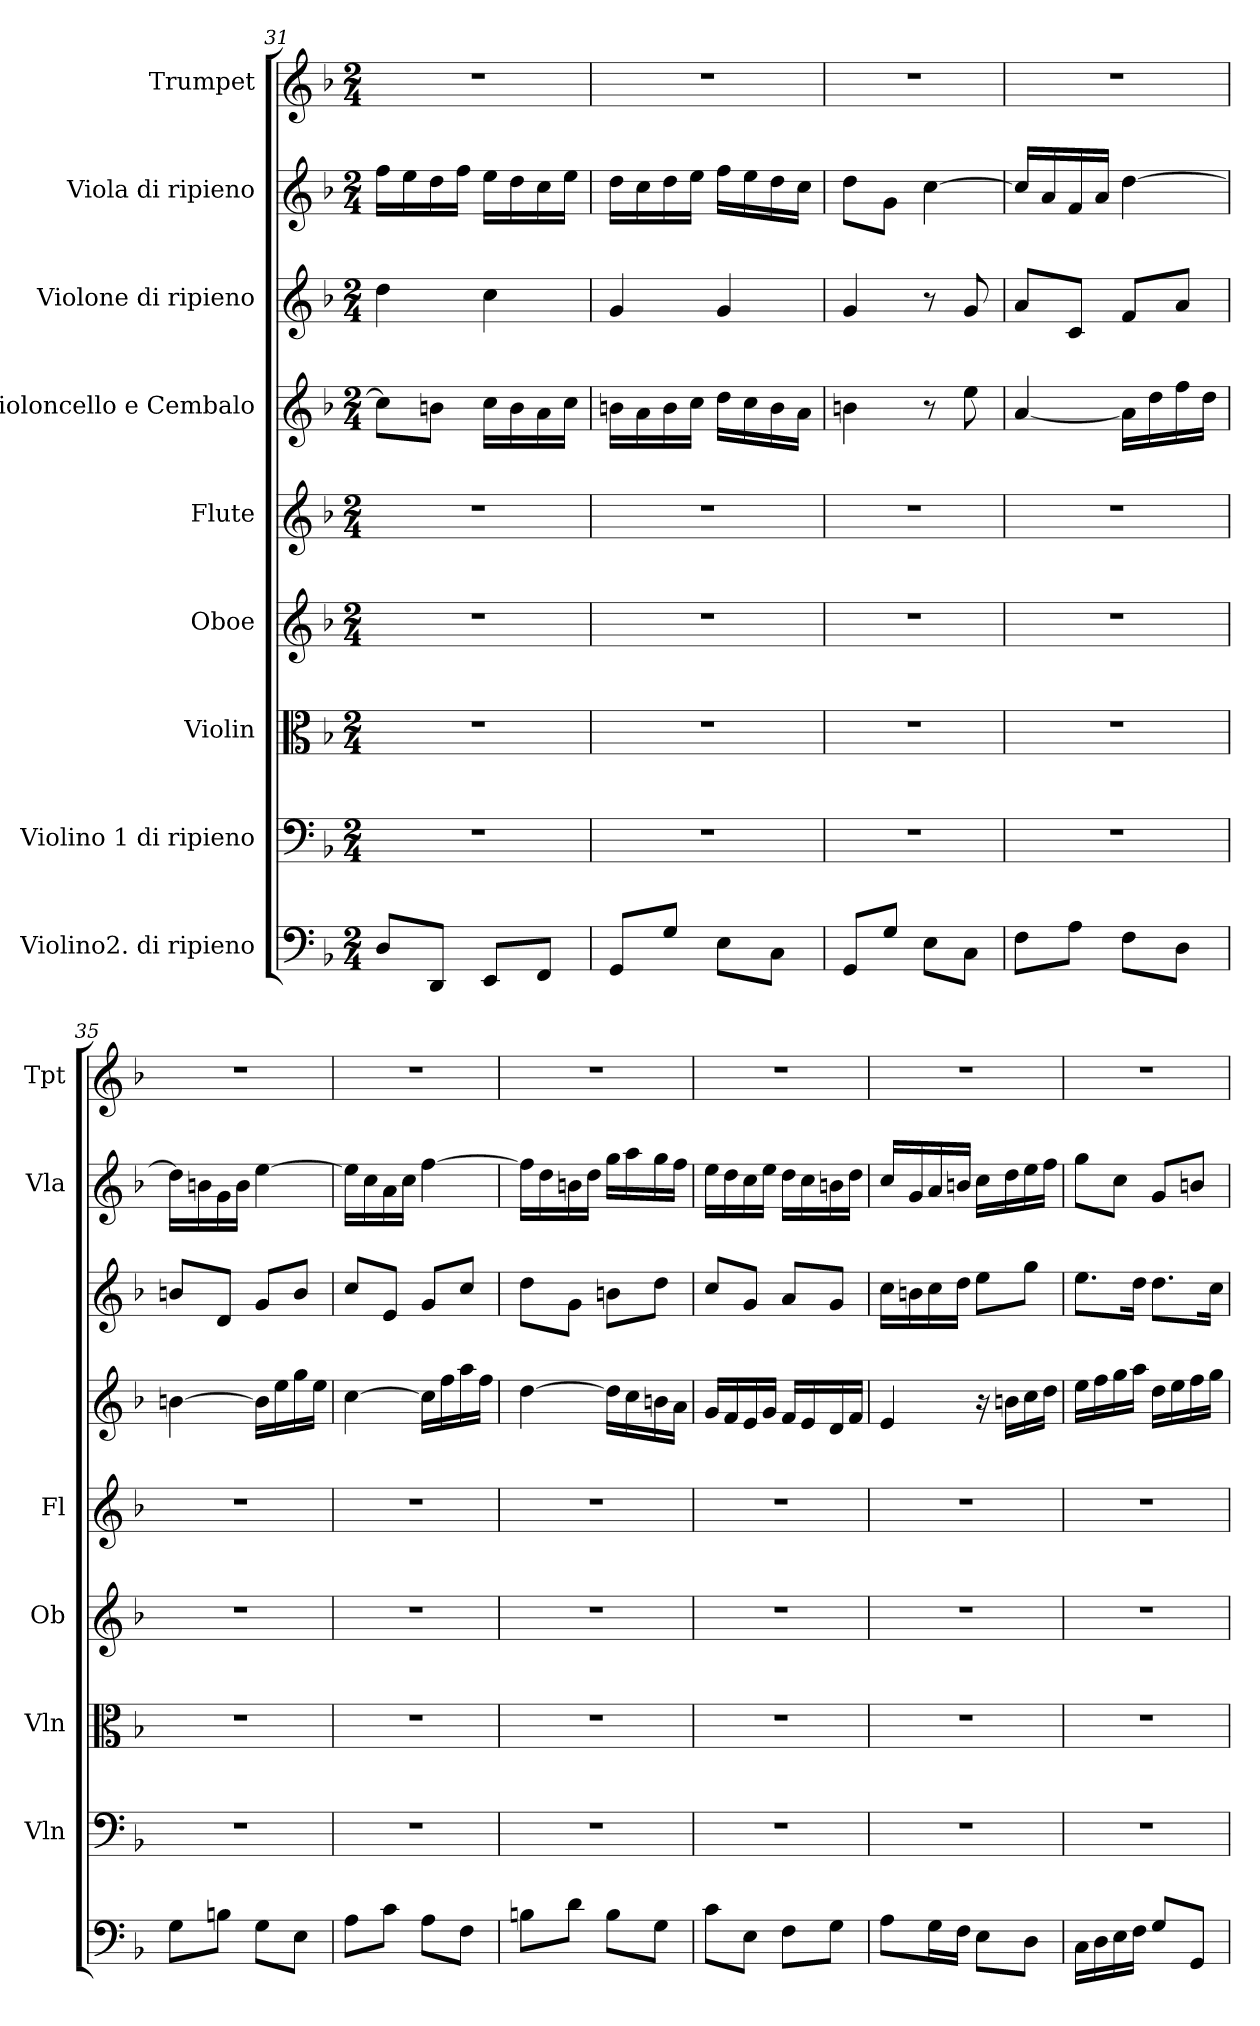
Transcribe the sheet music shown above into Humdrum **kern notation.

**kern	**kern	**kern	**kern	**kern	**kern	**kern	**kern	**kern
*part9	*part8	*part7	*part6	*part5	*part4	*part3	*part2	*part1
*staff9	*staff8	*staff7	*staff6	*staff5	*staff4	*staff3	*staff2	*staff1
*I"Violino2. di ripieno	*I"Violino 1 di ripieno	*I"Violin	*I"Oboe	*I"Flute	*I"Violoncello e Cembalo	*I"Violone di ripieno	*I"Viola di ripieno	*I"Trumpet
*	*I'Vln	*I'Vln	*I'Ob	*I'Fl	*	*	*I'Vla	*I'Tpt
*clefF4	*clefF4	*clefC3	*clefG2	*clefG2	*clefG2	*clefG2	*clefG2	*clefG2
*	*	*	*	*	*	*	*	*ITrd1c2
*k[b-]	*k[b-]	*k[b-]	*k[b-]	*k[b-]	*k[b-]	*k[b-]	*k[b-]	*k[b-e-a-]
*F:	*F:	*F:	*F:	*F:	*F:	*F:	*F:	*E-:
*M2/4	*M2/4	*M2/4	*M2/4	*M2/4	*M2/4	*M2/4	*M2/4	*M2/4
=31	=31	=31	=31	=31	=31	=31	=31	=31
8D/L	2r	2r	2r	2r	8cc\L]	4dd\	16ff\LL	2r
.	.	.	.	.	.	.	16ee\	.
8DD/J	.	.	.	.	8bn\J	.	16dd\	.
.	.	.	.	.	.	.	16ff\JJ	.
8EE/L	.	.	.	.	16cc\LL	4cc\	16ee\LL	.
.	.	.	.	.	16b\	.	16dd\	.
8FF/J	.	.	.	.	16a\	.	16cc\	.
.	.	.	.	.	16cc\JJ	.	16ee\JJ	.
=32	=32	=32	=32	=32	=32	=32	=32	=32
8GG/L	2r	2r	2r	2r	16bn\LL	4g/	16dd\LL	2r
.	.	.	.	.	16a\	.	16cc\	.
8G/J	.	.	.	.	16b\	.	16dd\	.
.	.	.	.	.	16cc\JJ	.	16ee\JJ	.
8E\L	.	.	.	.	16dd\LL	4g/	16ff\LL	.
.	.	.	.	.	16cc\	.	16ee\	.
8C\J	.	.	.	.	16b\	.	16dd\	.
.	.	.	.	.	16a\JJ	.	16cc\JJ	.
=33	=33	=33	=33	=33	=33	=33	=33	=33
8GG/L	2r	2r	2r	2r	4bn\	4g/	8dd\L	2r
8G/J	.	.	.	.	.	.	8g\J	.
8E\L	.	.	.	.	8r	8r	[4cc\	.
8C\J	.	.	.	.	8ee\	8g/	.	.
=34	=34	=34	=34	=34	=34	=34	=34	=34
8F\L	2r	2r	2r	2r	[4a/	8a/L	16cc/LL]	2r
.	.	.	.	.	.	.	16a/	.
8A\J	.	.	.	.	.	8c/J	16f/	.
.	.	.	.	.	.	.	16a/JJ	.
8F\L	.	.	.	.	16a\LL]	8f/L	[4dd\	.
.	.	.	.	.	16dd\	.	.	.
8D\J	.	.	.	.	16ff\	8a/J	.	.
.	.	.	.	.	16dd\JJ	.	.	.
=35	=35	=35	=35	=35	=35	=35	=35	=35
8G\L	2r	2r	2r	2r	[4bn\	8bn/L	16dd\LL]	2r
.	.	.	.	.	.	.	16bn\	.
8Bn\J	.	.	.	.	.	8d/J	16g\	.
.	.	.	.	.	.	.	16b\JJ	.
8G\L	.	.	.	.	16b\LL]	8g/L	[4ee\	.
.	.	.	.	.	16ee\	.	.	.
8E\J	.	.	.	.	16gg\	8b/J	.	.
.	.	.	.	.	16ee\JJ	.	.	.
=36	=36	=36	=36	=36	=36	=36	=36	=36
8A\L	2r	2r	2r	2r	[4cc\	8cc/L	16ee\LL]	2r
.	.	.	.	.	.	.	16cc\	.
8c\J	.	.	.	.	.	8e/J	16a\	.
.	.	.	.	.	.	.	16cc\JJ	.
8A\L	.	.	.	.	16cc\LL]	8g/L	[4ff\	.
.	.	.	.	.	16ff\	.	.	.
8F\J	.	.	.	.	16aa\	8cc/J	.	.
.	.	.	.	.	16ff\JJ	.	.	.
=37	=37	=37	=37	=37	=37	=37	=37	=37
8Bn\L	2r	2r	2r	2r	[4dd\	8dd\L	16ff\LL]	2r
.	.	.	.	.	.	.	16dd\	.
8d\J	.	.	.	.	.	8g\J	16bn\	.
.	.	.	.	.	.	.	16dd\JJ	.
8B\L	.	.	.	.	16dd\LL]	8bn\L	16gg\LL	.
.	.	.	.	.	16cc\	.	16aa\	.
8G\J	.	.	.	.	16bn\	8dd\J	16gg\	.
.	.	.	.	.	16a\JJ	.	16ff\JJ	.
=38	=38	=38	=38	=38	=38	=38	=38	=38
8c\L	2r	2r	2r	2r	16g/LL	8cc/L	16ee\LL	2r
.	.	.	.	.	16f/	.	16dd\	.
8E\J	.	.	.	.	16e/	8g/J	16cc\	.
.	.	.	.	.	16g/JJ	.	16ee\JJ	.
8F\L	.	.	.	.	16f/LL	8a/L	16dd\LL	.
.	.	.	.	.	16e/	.	16cc\	.
8G\J	.	.	.	.	16d/	8g/J	16bn\	.
.	.	.	.	.	16f/JJ	.	16dd\JJ	.
=39	=39	=39	=39	=39	=39	=39	=39	=39
8A\L	2r	2r	2r	2r	4e/	16cc\LL	16cc/LL	2r
.	.	.	.	.	.	16bn\	16g/	.
16G\L	.	.	.	.	.	16cc\	16a/	.
16F\JJ	.	.	.	.	.	16dd\JJ	16bn/JJ	.
8E\L	.	.	.	.	16r	8ee\L	16cc\LL	.
.	.	.	.	.	16bn\LL	.	16dd\	.
8D\J	.	.	.	.	16cc\	8gg\J	16ee\	.
.	.	.	.	.	16dd\JJ	.	16ff\JJ	.
=40	=40	=40	=40	=40	=40	=40	=40	=40
16C\LL	2r	2r	2r	2r	16ee\LL	8.ee\L	8gg\L	2r
16D\	.	.	.	.	16ff\	.	.	.
16E\	.	.	.	.	16gg\	.	8cc\J	.
16F\JJ	.	.	.	.	16aa\JJ	16dd\Jk	.	.
8G/L	.	.	.	.	16dd\LL	8.dd\L	8g/L	.
.	.	.	.	.	16ee\	.	.	.
8GG/J	.	.	.	.	16ff\	.	8bn/J	.
.	.	.	.	.	16gg\JJ	16cc\Jk	.	.
=	=	=	=	=	=	=	=	=
*-	*-	*-	*-	*-	*-	*-	*-	*-
